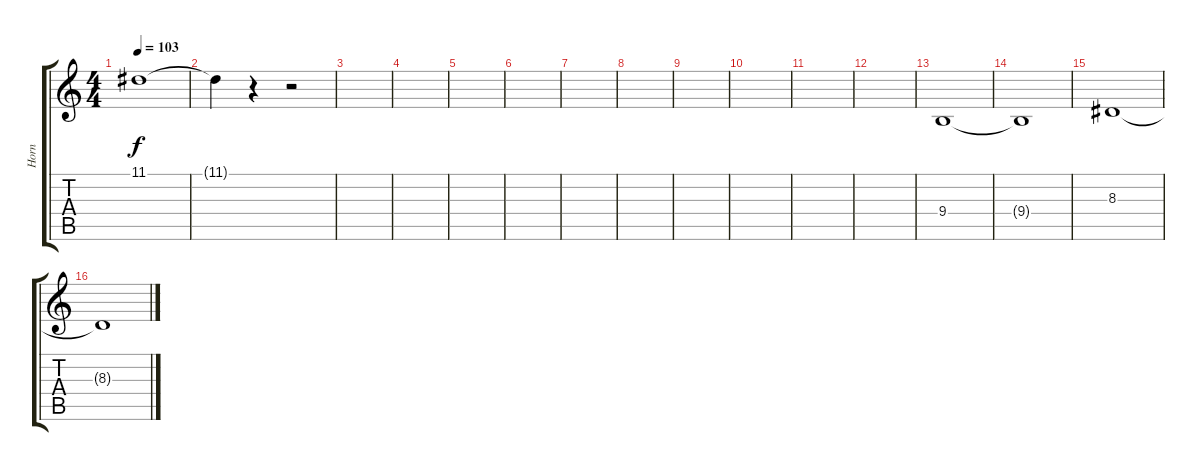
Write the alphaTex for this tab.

\track ("Horn" "Horn") {instrument englishhorn}
\staff {score tabs}
\tuning (E4 B3 G3 D3 A2 E2) {hide}
\ts (4 4)
\tempo 103
\clef g2
\ks c
11.1{t}.1{dy f} |
11.1{t}.4 r.4 r.2 |
|
|
|
|
|
|
|
|
|
|
9.4.1 |
9.4{t}.1 |
8.3.1 |
8.3{t}.1
